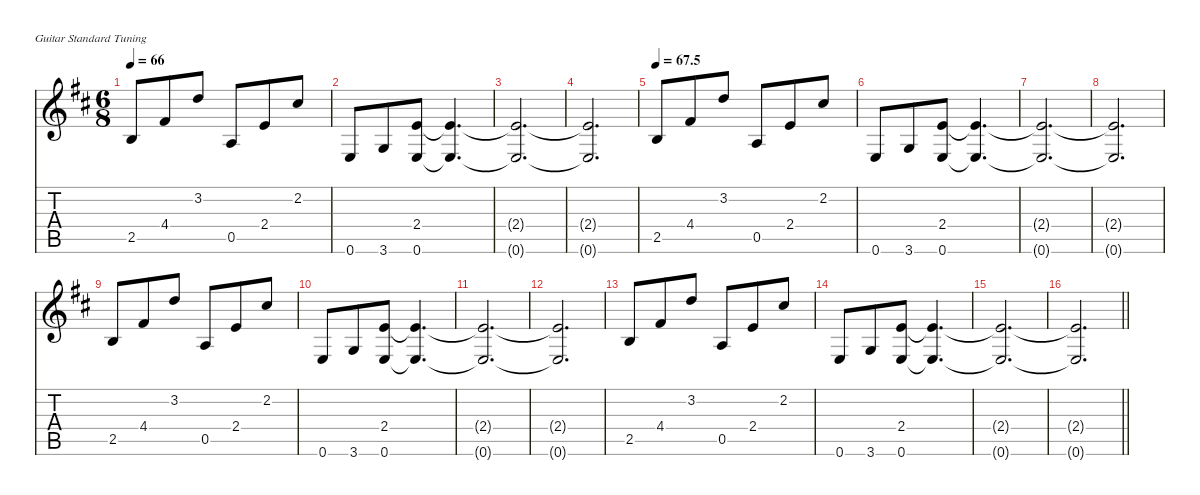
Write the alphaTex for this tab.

\defaultSystemsLayout 4
\hideDynamics
\bracketExtendMode nobrackets
\singleTrackTrackNamePolicy hidden
\multiTrackTrackNamePolicy hidden
\firstSystemTrackNameMode fullname
\firstSystemTrackNameOrientation horizontal
\otherSystemsTrackNameOrientation horizontal
\track ("Guitar1" "guitar1") {defaultSystemsLayout 8 instrument electricguitarjazz}
\staff {score tabs}
\tuning (E4 B3 G3 D3 A2 E2)
\ts (6 8)
\tempo 66
\clef g2
\ks bminor
2.5{acc forcenatural}.8{dy mf beam Up} 4.4{acc #}.8{beam Up} 3.2{acc forcenatural}.8{beam Up} 0.5{acc forcenatural}.8{beam Up} 2.4{acc forcenatural}.8{beam Up} 2.2{acc #}.8{beam Up} |
0.6{acc forcenatural}.8{beam Up} 3.6{acc forcenatural}.8{beam Up} (0.6{acc forcenatural} 2.4{acc forcenatural}).8{beam Up} (0.6{t acc forcenatural} 2.4{t acc forcenatural}).4{d beam Up} |
(0.6{t acc forcenatural} 2.4{t acc forcenatural}).2{d beam Up} |
(0.6{t acc forcenatural} 2.4{t acc forcenatural}).2{d beam Up} |
\tempo
67.5 2.5{acc forcenatural}.8{beam Up} 4.4{acc #}.8{beam Up} 3.2{acc forcenatural}.8{beam Up} 0.5{acc forcenatural}.8{beam Up} 2.4{acc forcenatural}.8{beam Up} 2.2{acc #}.8{beam Up} |
0.6{acc forcenatural}.8{beam Up} 3.6{acc forcenatural}.8{beam Up} (0.6{acc forcenatural} 2.4{acc forcenatural}).8{beam Up} (0.6{t acc forcenatural} 2.4{t acc forcenatural}).4{d beam Up} |
(0.6{t acc forcenatural} 2.4{t acc forcenatural}).2{d beam Up} |
(0.6{t acc forcenatural} 2.4{t acc forcenatural}).2{d beam Up} |
2.5{acc forcenatural}.8{beam Up} 4.4{acc #}.8{beam Up} 3.2{acc forcenatural}.8{beam Up} 0.5{acc forcenatural}.8{beam Up} 2.4{acc forcenatural}.8{beam Up} 2.2{acc #}.8{beam Up} |
0.6{acc forcenatural}.8{beam Up} 3.6{acc forcenatural}.8{beam Up} (0.6{acc forcenatural} 2.4{acc forcenatural}).8{beam Up} (0.6{t acc forcenatural} 2.4{t acc forcenatural}).4{d beam Up} |
(0.6{t acc forcenatural} 2.4{t acc forcenatural}).2{d beam Up} |
(0.6{t acc forcenatural} 2.4{t acc forcenatural}).2{d beam Up} |
2.5{acc forcenatural}.8{beam Up} 4.4{acc #}.8{beam Up} 3.2{acc forcenatural}.8{beam Up} 0.5{acc forcenatural}.8{beam Up} 2.4{acc forcenatural}.8{beam Up} 2.2{acc #}.8{beam Up} |
0.6{acc forcenatural}.8{beam Up} 3.6{acc forcenatural}.8{beam Up} (0.6{acc forcenatural} 2.4{acc forcenatural}).8{beam Up} (0.6{t acc forcenatural} 2.4{t acc forcenatural}).4{d beam Up} |
(0.6{t acc forcenatural} 2.4{t acc forcenatural}).2{d beam Up} |
\barLineRight lightlight
(0.6{t acc forcenatural} 2.4{t acc forcenatural}).2{d beam Up}
